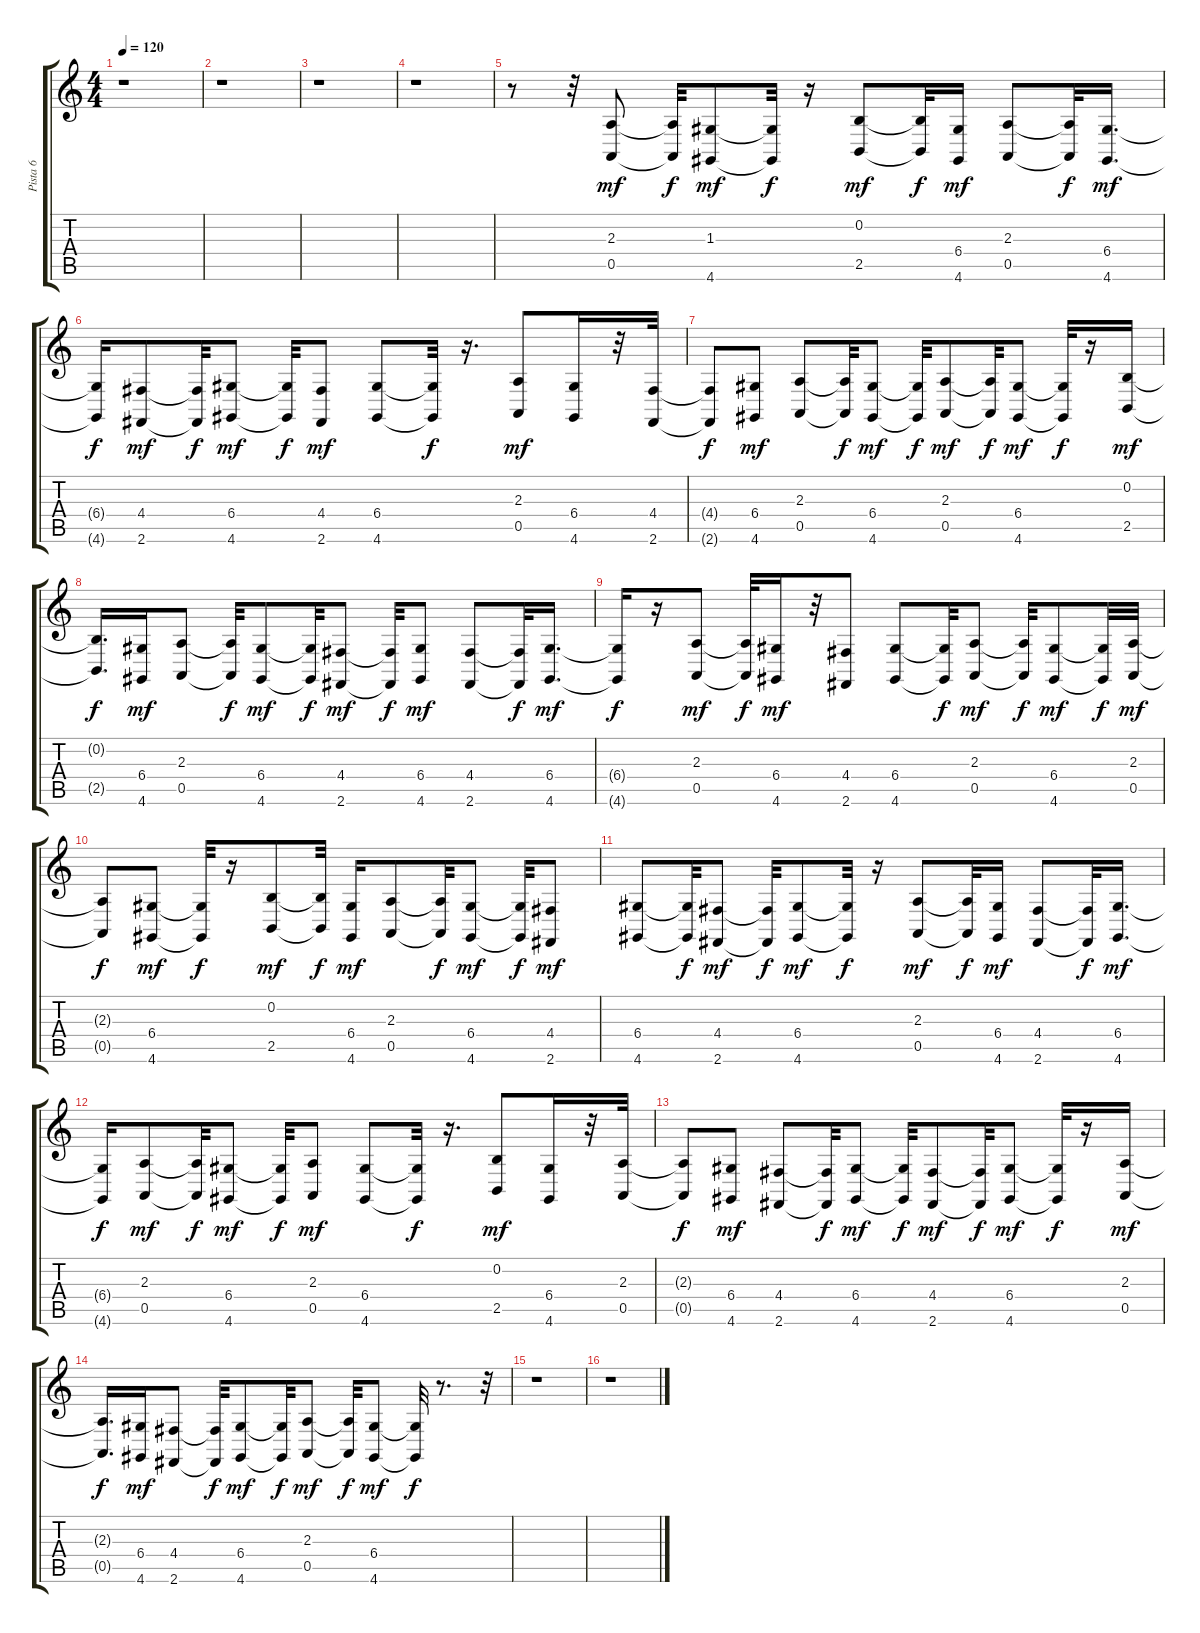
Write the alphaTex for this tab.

\track ("Pista 6" "Pista 6") {instrument marimba}
\staff {score tabs}
\tuning (E4 B3 G3 D3 A2 E2) {hide}
\ts (4 4)
\tempo 120
\clef g2
\ks c
r.1{dy f} |
r.1 |
r.1 |
r.1 |
r.8 r.32 (2.3 0.5).8{dy mf volume 0} (2.3{t} 0.5{t}).32{dy f} (1.3 4.6).8{dy mf volume 9} (1.3{t} 4.6{t}).32{dy f} r.16 (0.2 2.5).8{dy mf} (0.2{t} 2.5{t}).32{dy f} (6.4 4.6).16{dy mf} (2.3 0.5).8 (2.3{t} 0.5{t}).32{dy f} (6.4 4.6).16{d dy mf} |
(6.4{t} 4.6{t}).16{dy f} (4.4 2.6).8{dy mf} (4.4{t} 2.6{t}).32{dy f} (6.4 4.6).8{dy mf} (6.4{t} 4.6{t}).32{dy f} (4.4 2.6).8{dy mf} (6.4 4.6).8 (6.4{t} 4.6{t}).32{dy f} r.16{d} (2.3 0.5).8{dy mf} (6.4 4.6).16 r.32 (4.4 2.6).32 |
(4.4{t} 2.6{t}).8{dy f} (6.4 4.6).8{dy mf} (2.3 0.5).8 (2.3{t} 0.5{t}).32{dy f} (6.4 4.6).8{dy mf} (6.4{t} 4.6{t}).32{dy f} (2.3 0.5).8{dy mf} (2.3{t} 0.5{t}).32{dy f} (6.4 4.6).8{dy mf} (6.4{t} 4.6{t}).32{dy f} r.16 (0.2 2.5).16{dy mf} |
(0.2{t} 2.5{t}).16{d dy f} (6.4 4.6).16{dy mf} (2.3 0.5).8 (2.3{t} 0.5{t}).32{dy f} (6.4 4.6).8{dy mf} (6.4{t} 4.6{t}).32{dy f} (4.4 2.6).8{dy mf} (4.4{t} 2.6{t}).32{dy f} (6.4 4.6).8{dy mf} (4.4 2.6).8 (4.4{t} 2.6{t}).32{dy f} (6.4 4.6).16{d dy mf} |
(6.4{t} 4.6{t}).16{dy f} r.16 (2.3 0.5).8{dy mf} (2.3{t} 0.5{t}).32{dy f} (6.4 4.6).16{dy mf} r.32 (4.4 2.6).8 (6.4 4.6).8 (6.4{t} 4.6{t}).32{dy f} (2.3 0.5).8{dy mf} (2.3{t} 0.5{t}).32{dy f} (6.4 4.6).8{dy mf} (6.4{t} 4.6{t}).32{dy f} (2.3 0.5).32{dy mf} |
(2.3{t} 0.5{t}).8{dy f} (6.4 4.6).8{dy mf} (6.4{t} 4.6{t}).32{dy f} r.16 (0.2 2.5).8{dy mf} (0.2{t} 2.5{t}).32{dy f} (6.4 4.6).16{dy mf} (2.3 0.5).8 (2.3{t} 0.5{t}).32{dy f} (6.4 4.6).8{dy mf} (6.4{t} 4.6{t}).32{dy f} (4.4 2.6).8{dy mf} |
(6.4 4.6).8 (6.4{t} 4.6{t}).32{dy f} (4.4 2.6).8{dy mf} (4.4{t} 2.6{t}).32{dy f} (6.4 4.6).8{dy mf} (6.4{t} 4.6{t}).32{dy f} r.16 (2.3 0.5).8{dy mf} (2.3{t} 0.5{t}).32{dy f} (6.4 4.6).16{dy mf} (4.4 2.6).8 (4.4{t} 2.6{t}).32{dy f} (6.4 4.6).16{d dy mf} |
(6.4{t} 4.6{t}).16{dy f} (2.3 0.5).8{dy mf} (2.3{t} 0.5{t}).32{dy f} (6.4 4.6).8{dy mf} (6.4{t} 4.6{t}).32{dy f} (2.3 0.5).8{dy mf} (6.4 4.6).8 (6.4{t} 4.6{t}).32{dy f} r.16{d} (0.2 2.5).8{dy mf} (6.4 4.6).16 r.32 (2.3 0.5).32 |
(2.3{t} 0.5{t}).8{dy f} (6.4 4.6).8{dy mf} (4.4 2.6).8 (4.4{t} 2.6{t}).32{dy f} (6.4 4.6).8{dy mf} (6.4{t} 4.6{t}).32{dy f} (4.4 2.6).8{dy mf} (4.4{t} 2.6{t}).32{dy f} (6.4 4.6).8{dy mf} (6.4{t} 4.6{t}).32{dy f} r.16 (2.3 0.5).16{dy mf} |
(2.3{t} 0.5{t}).16{d dy f} (6.4 4.6).16{dy mf} (4.4 2.6).8 (4.4{t} 2.6{t}).32{dy f} (6.4 4.6).8{dy mf} (6.4{t} 4.6{t}).32{dy f} (2.3 0.5).8{dy mf} (2.3{t} 0.5{t}).32{dy f} (6.4 4.6).8{dy mf} (6.4{t} 4.6{t}).32{dy f} r.8{d} r.32 |
r.1 |
r.1
